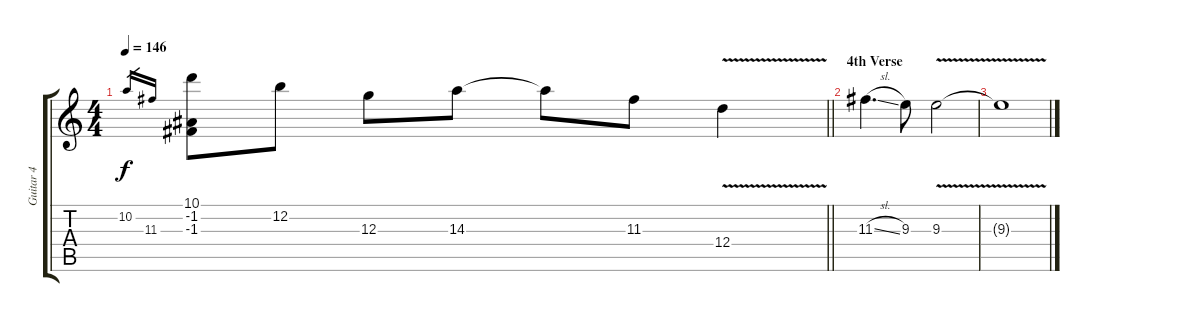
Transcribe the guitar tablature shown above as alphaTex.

\track ("Guitar 4" "Guitar 4") {instrument overdrivenguitar}
\staff {score tabs}
\tuning (E4 B3 G3 D3 A2 E2) {hide}
\ts (4 4)
\tempo 146
\clef g2
\barLineRight lightlight
\ks c
10.2.16{gr dy f} 11.3.16{gr} (10.1 -1.2 -1.3).8 12.2.8 12.3.8 14.3.8 14.3{t}.8 11.3.8 12.4{v}.4 |
\section ("" "4th Verse")
11.3{sl}.4{d} 9.3.8 9.3{v}.2 |
9.3{t}.1
